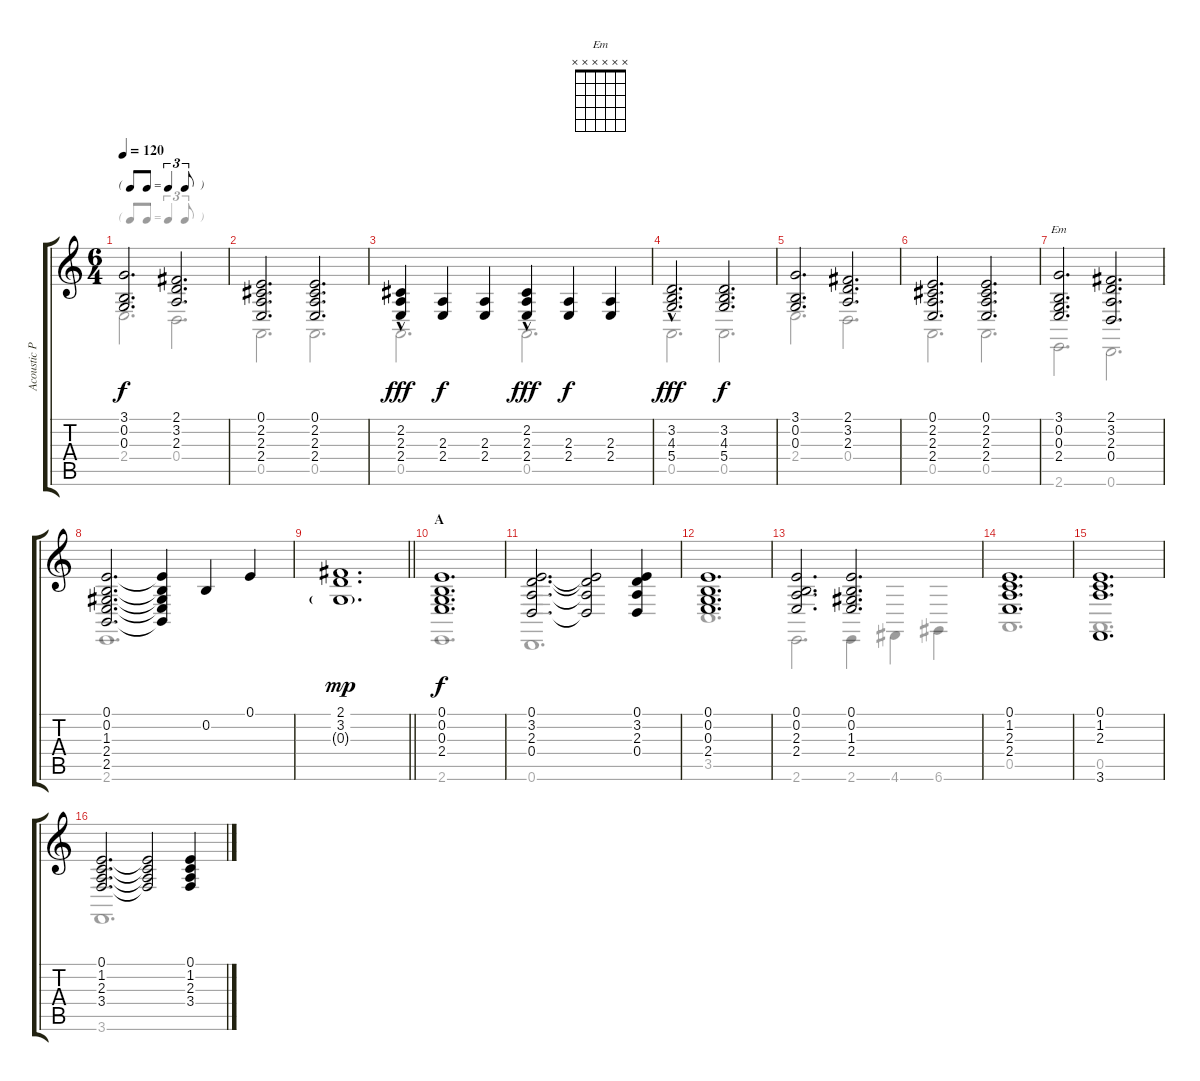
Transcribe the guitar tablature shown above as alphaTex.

\track ("Acoustic Piano" "Acoustic P") {instrument acousticgrandpiano}
\staff {score tabs}
\tuning (E4 B3 G3 D3 A2 D2) {hide}
\chord ("Em" x x x x x x)
\voice
\ts (6 4)
\tf triplet8th
\tempo 120
\clef g2
\ks c
(3.1 0.2 0.3).2{d dy f} (2.1 3.2 2.3).2{d} |
(0.1 2.2 2.3 2.4).2{d} (0.1 2.2 2.3 2.4).2{d} |
(2.2 2.3{hac} 2.4).4{dy fff} (2.3 2.4).4{dy f} (2.3 2.4).4 (2.2{hac} 2.3 2.4).4{dy fff} (2.3 2.4).4{dy f} (2.3 2.4).4 |
(3.2 4.3{hac} 5.4{hac}).2{d dy fff} (3.2 4.3 5.4).2{d dy f} |
(3.1 0.2 0.3).2{d} (2.1 3.2 2.3).2{d} |
(0.1 2.2 2.3 2.4).2{d} (0.1 2.2 2.3 2.4).2{d} |
(3.1 0.2 0.3 2.4).2{d ch "Em"} (2.1 3.2 2.3 0.4).2{d} |
(0.1 0.2 1.3 2.4 2.5).2{d} (0.1{t} 0.2{t} 1.3{t} 2.4{t} 2.5{t}).4 0.2.4 0.1.4 |
\barLineRight lightlight
(2.1 3.2 0.3{g}).1{d dy mp} |
\section ("" "A")
(0.1 0.2 0.3 2.4).1{d dy f} |
(0.1 3.2 2.3 0.4).2{d} (0.1{t} 3.2{t} 2.3{t} 0.4{t}).2 (0.1 3.2 2.3 0.4).4 |
(0.1 0.2 0.3 2.4).1{d} |
(0.1 0.2 2.3 2.4).2{d} (0.1 0.2 1.3 2.4).2{d} |
(0.1 1.2 2.3 2.4).1{d} |
(0.1 1.2 2.3 3.6).1{d} |
(0.1 1.2 2.3 3.4).2{d} (0.1{t} 1.2{t} 2.3{t} 3.4{t}).2 (0.1 1.2 2.3 3.4).4
\voice
\clef g2
\ottava regular
\simile none
\ks c
2.4.2{d dy f} 0.4.2{d} |
0.5.2{d} 0.5.2{d} |
0.5.2{d} 0.5.2{d} |
0.5.2{d} 0.5.2{d} |
2.4.2{d} 0.4.2{d} |
0.5.2{d} 0.5.2{d} |
2.6.2{d} 0.6.2{d} |
2.6.1{d} |
\barLineRight lightlight
|
2.6.1{d} |
0.6.1{d} |
3.5.1{d} |
2.6.2{d} 2.6.4 4.6.4 6.6.4 |
0.5.1{d} |
0.5.1{d} |
3.6.1{d}
